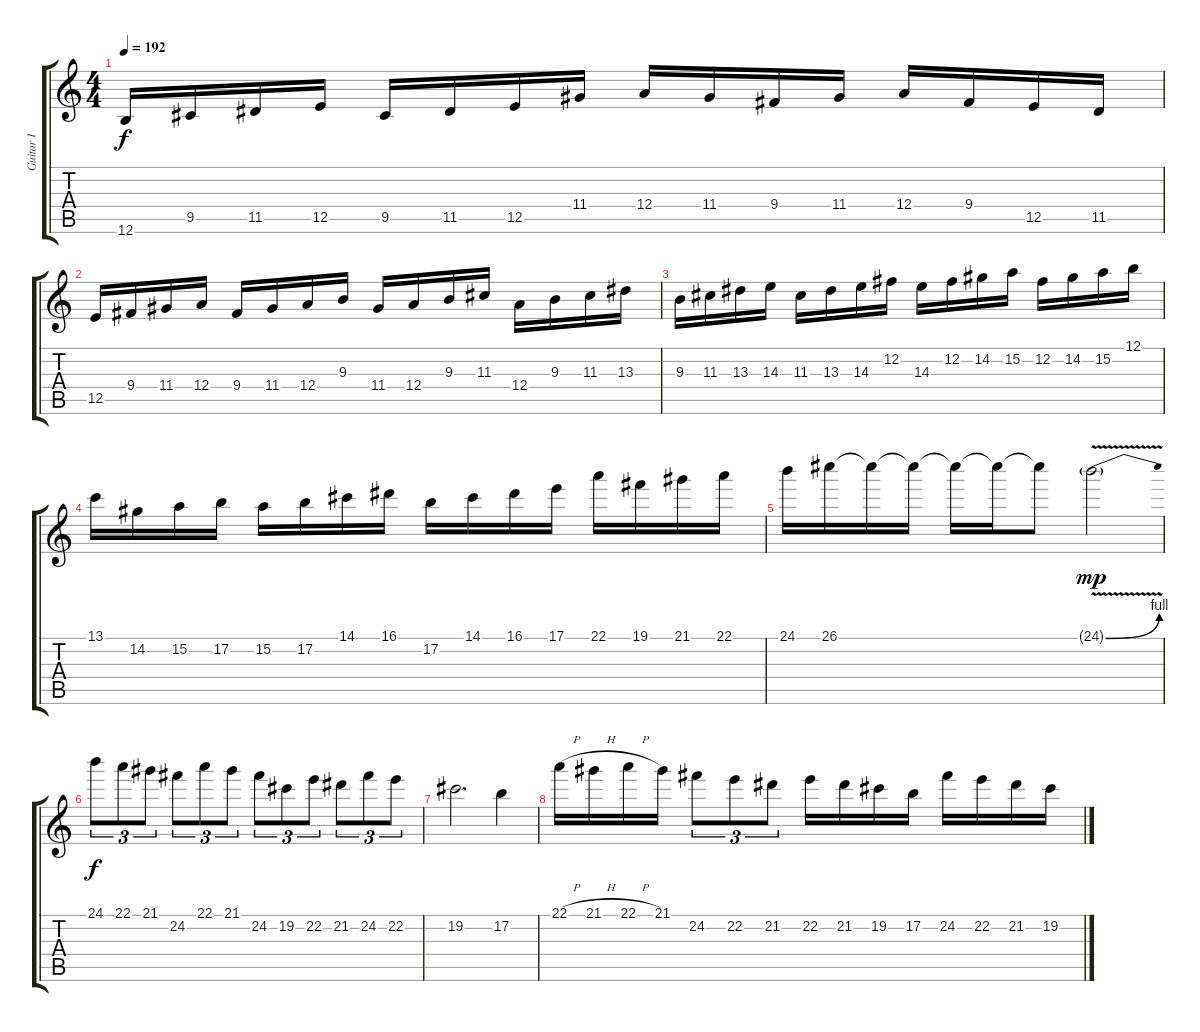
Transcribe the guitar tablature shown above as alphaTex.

\track ("Guitar I" "Guitar I") {instrument distortionguitar}
\staff {score tabs}
\tuning (B3 Gb3 D3 A2 E2 B1) {hide}
\ts (4 4)
\tempo 192
\clef g2
\ks c
12.6.16{dy f} 9.5.16 11.5.16 12.5.16 9.5.16 11.5.16 12.5.16 11.4.16 12.4.16 11.4.16 9.4.16 11.4.16 12.4.16 9.4.16 12.5.16 11.5.16 |
12.5.16 9.4.16 11.4.16 12.4.16 9.4.16 11.4.16 12.4.16 9.3.16 11.4.16 12.4.16 9.3.16 11.3.16 12.4.16 9.3.16 11.3.16 13.3.16 |
9.3.16 11.3.16 13.3.16 14.3.16 11.3.16 13.3.16 14.3.16 12.2.16 14.3.16 12.2.16 14.2.16 15.2.16 12.2.16 14.2.16 15.2.16 12.1.16 |
13.1.16 14.2.16 15.2.16 17.2.16 15.2.16 17.2.16 14.1.16 16.1.16 17.2.16 14.1.16 16.1.16 17.1.16 22.1.16 19.1.16 21.1.16 22.1.16 |
24.1.16 26.1.16 26.1{t}.16 26.1{t}.16 26.1{t}.16 26.1{t}.16 26.1{t}.8 24.1{be (bend 0 0 60 4) v g}.2{dy mp} |
24.1.8{tu (3 2) dy f} 22.1.8{tu (3 2)} 21.1.8{tu (3 2)} 24.2.8{tu (3 2)} 22.1.8{tu (3 2)} 21.1.8{tu (3 2)} 24.2.8{tu (3 2)} 19.2.8{tu (3 2)} 22.2.8{tu (3 2)} 21.2.8{tu (3 2)} 24.2.8{tu (3 2)} 22.2.8{tu (3 2)} |
19.2.2{d} 17.2.4 |
22.1{h}.16 21.1{h}.16 22.1{h}.16 21.1.16 24.2.8{tu (3 2)} 22.2.8{tu (3 2)} 21.2.8{tu (3 2)} 22.2.16 21.2.16 19.2.16 17.2.16 24.2.16 22.2.16 21.2.16 19.2.16
